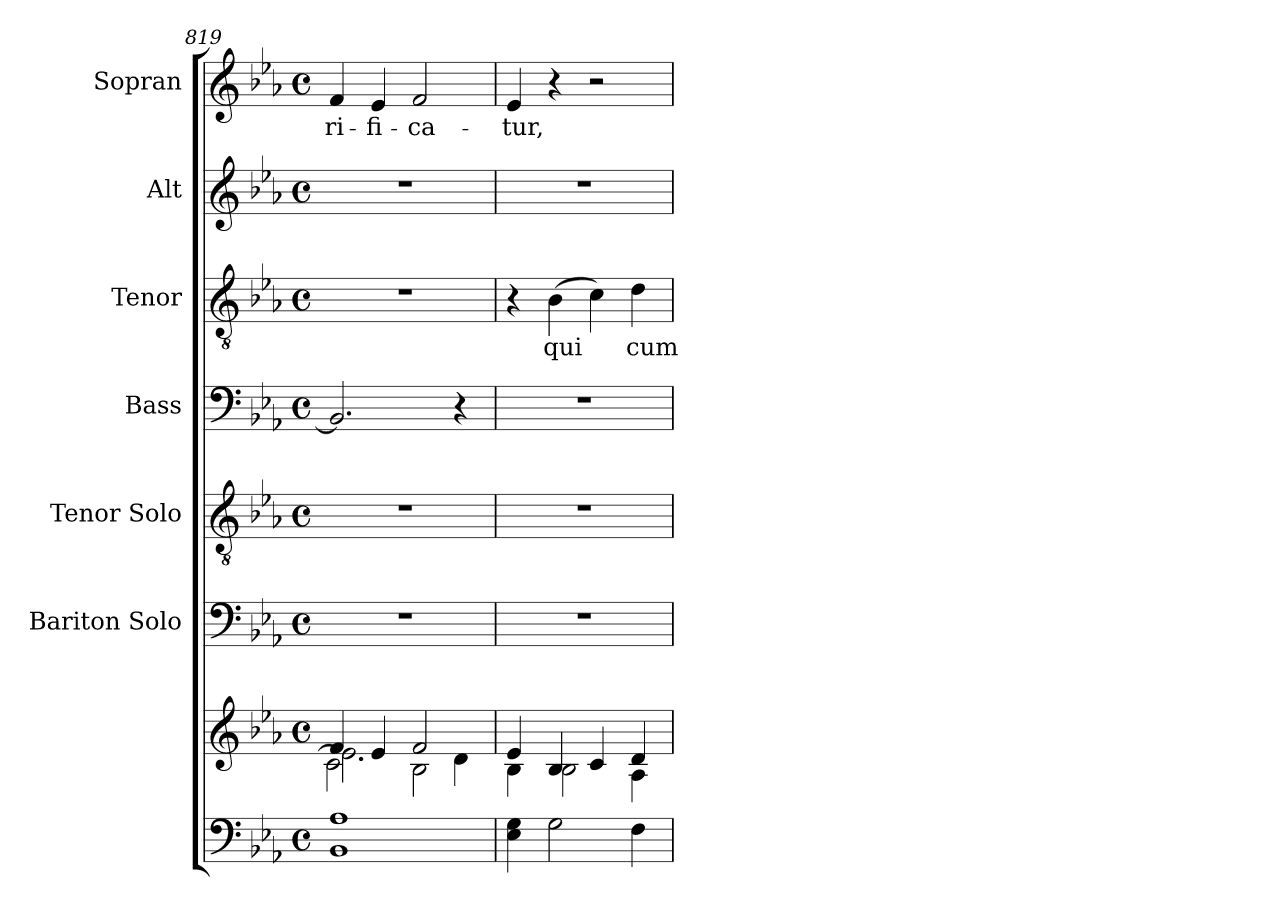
**kern	**kern	**kern	**kern	**kern	**kern	**text	**kern	**kern	**text
*part7	*part7	*part6	*part5	*part4	*part3	*part3	*part2	*part1	*part1
*staff8	*staff7	*staff6	*staff5	*staff4	*staff3	*staff3	*staff2	*staff1	*staff1
*	*	*I"Bariton Solo	*I"Tenor Solo	*I"Bass	*I"Tenor	*	*I"Alt	*I"Sopran	*
*	*	*	*	*I'B.	*I'T.	*	*I'A.	*I'S.	*
!!LO:PB:g=z
*clefF4	*clefG2	*clefF4	*clefGv2	*clefF4	*clefGv2	*	*clefG2	*clefG2	*
*k[b-e-a-]	*k[b-e-a-]	*k[b-e-a-]	*k[b-e-a-]	*k[b-e-a-]	*k[b-e-a-]	*	*k[b-e-a-]	*k[b-e-a-]	*
*E-:	*E-:	*E-:	*E-:	*E-:	*E-:	*	*E-:	*E-:	*
*M4/4	*M4/4	*M4/4	*M4/4	*M4/4	*M4/4	*	*M4/4	*M4/4	*
*met(c)	*met(c)	*met(c)	*met(c)	*met(c)	*met(c)	*	*met(c)	*met(c)	*
=819	=819	=819	=819	=819	=819	=819	=819	=819	=819
*	*^	*	*	*	*	*	*	*	*
*	*	*^	*	*	*	*	*	*	*	*
!	!	!	!	!	!	!	!	!	!	!	!LO:LY:b
1BB- 1A-	4f/	2.e-\]	2c\	1r	1r	2.BB-/]	1r	.	1r	4f/	-ri-
!	!	!	!	!	!	!	!	!	!	!	!LO:LY:b
.	4e-/	.	.	.	.	.	.	.	.	4e-/	-fi-
!	!	!	!	!	!	!	!	!	!	!	!LO:LY:b
.	2f/	.	2B-\	.	.	.	.	.	.	2f/	-ca-
.	.	4d\	.	.	.	4r	.	.	.	.	.
*	*	*v	*v	*	*	*	*	*	*	*	*
=820	=820	=820	=820	=820	=820	=820	=820	=820	=820	=820
!	!	!	!	!	!	!	!	!	!	!LO:LY:b
4E-\ 4G\	4e-/	4B-\	1r	1r	1r	4r	.	1r	4e-/	-tur,
!	!	!	!	!	!	!	!LO:LY:b	!	!	!
2G\	4B-/	2B-\	.	.	.	(>4B-\	qui	.	4r	.
.	4c/	.	.	.	.	4c\)	.	.	2r	.
!	!	!	!	!	!	!	!LO:LY:b	!	!	!
4F\	4d/	4A-\	.	.	.	4d\	cum	.	.	.
*	*v	*v	*	*	*	*	*	*	*	*
=	=	=	=	=	=	=	=	=	=
*-	*-	*-	*-	*-	*-	*-	*-	*-	*-
